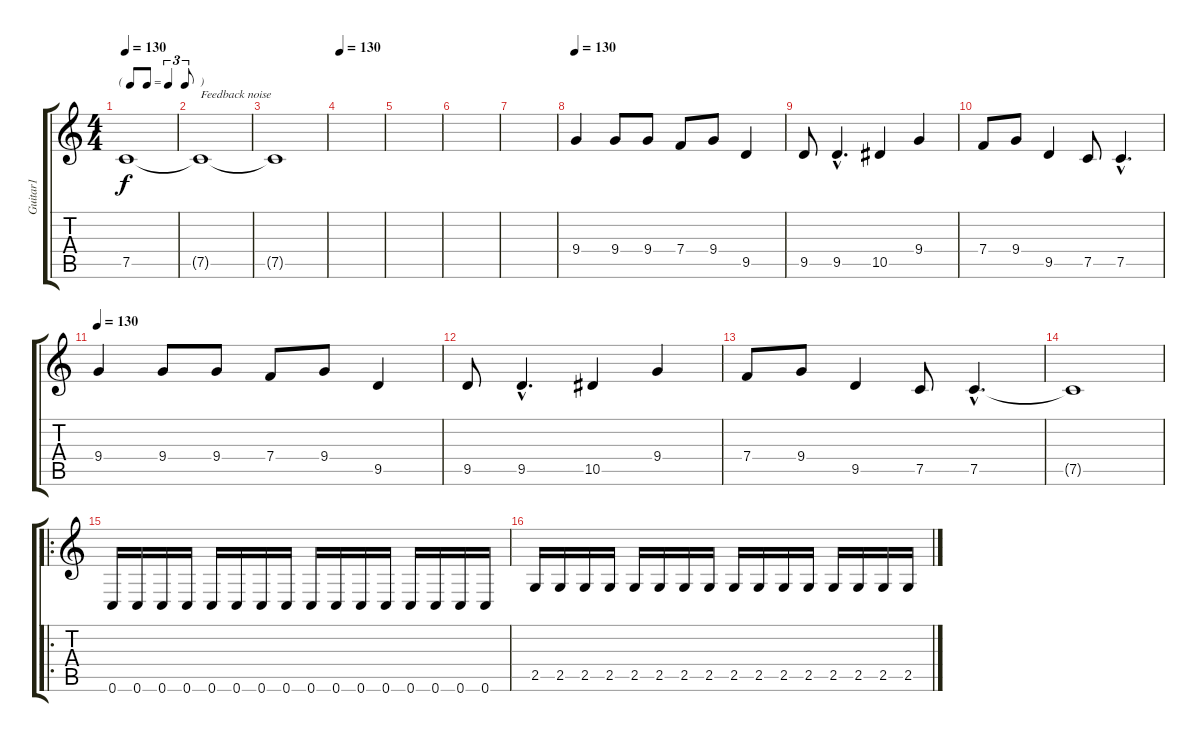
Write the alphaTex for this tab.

\track ("Guitar1" "Guitar1") {instrument overdrivenguitar}
\staff {score tabs}
\tuning (C4 G3 Eb3 Bb2 F2 C2) {hide}
\ts (4 4)
\tf triplet8th
\tempo 130
\clef g2
\ks c
7.5{t}.1{dy f} |
7.5{t}.1{txt "Feedback noise"} |
7.5{t}.1 |
\tempo 130
|
|
|
|
\tempo 130
9.4.4 9.4.8 9.4.8 7.4.8 9.4.8 9.5.4 |
9.5.8 9.5{hac}.4{d} 10.5.4 9.4.4 |
7.4.8 9.4.8 9.5.4 7.5.8 7.5{hac}.4{d} |
\tempo 130
9.4.4 9.4.8 9.4.8 7.4.8 9.4.8 9.5.4 |
9.5.8 9.5{hac}.4{d} 10.5.4 9.4.4 |
7.4.8 9.4.8 9.5.4 7.5.8 7.5{hac}.4{d} |
7.5{t}.1 |
\ro
0.6.16 0.6.16 0.6.16 0.6.16 0.6.16 0.6.16 0.6.16 0.6.16 0.6.16 0.6.16 0.6.16 0.6.16 0.6.16 0.6.16 0.6.16 0.6.16 |
2.5.16 2.5.16 2.5.16 2.5.16 2.5.16 2.5.16 2.5.16 2.5.16 2.5.16 2.5.16 2.5.16 2.5.16 2.5.16 2.5.16 2.5.16 2.5.16
